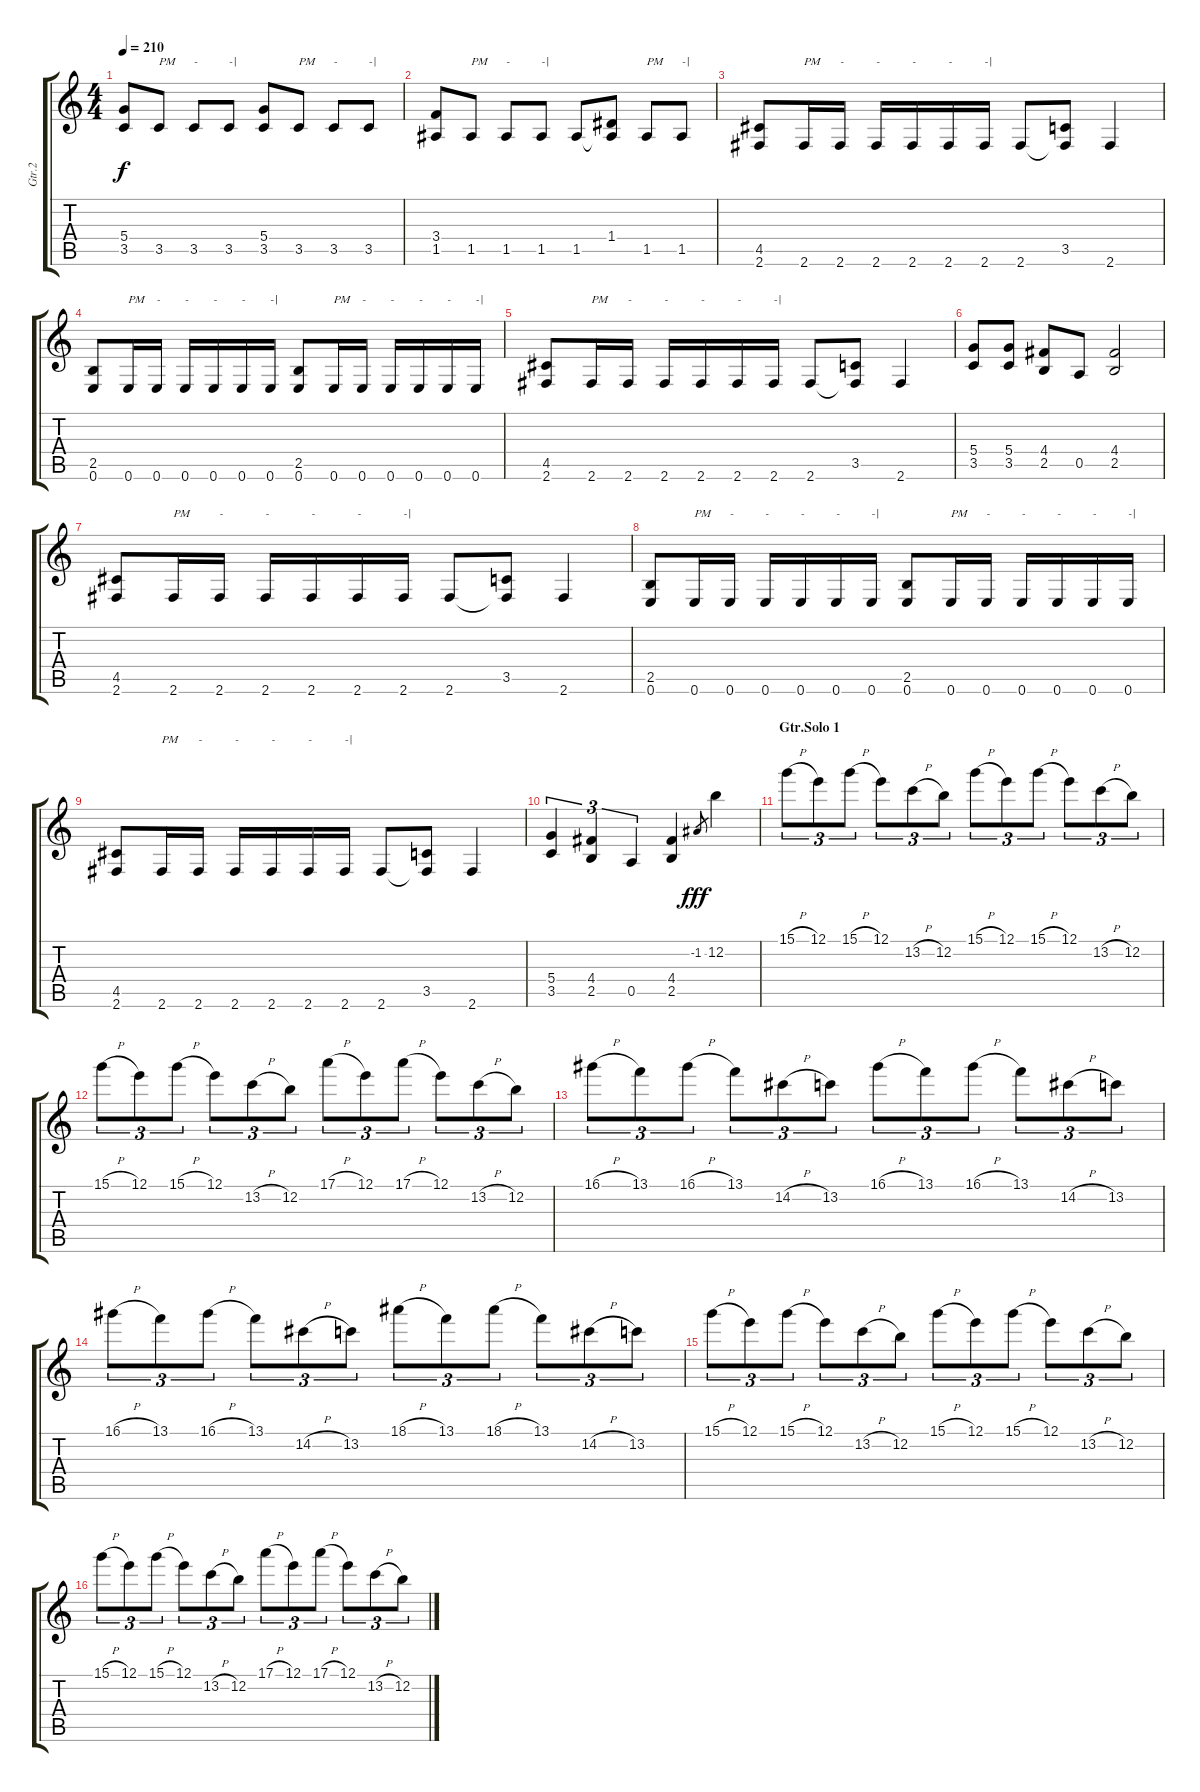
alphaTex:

\track ("Gtr.2" "Gtr.2") {instrument overdrivenguitar}
\staff {score tabs}
\tuning (E4 B3 G3 D3 A2 E2) {hide}
\ts (4 4)
\tempo 210
\clef g2
\ks c
(5.4 3.5).8{dy f} 3.5.8{txt "PM"} 3.5.8{txt "-"} 3.5.8{txt "-|"} (5.4 3.5).8 3.5.8{txt "PM"} 3.5.8{txt "-"} 3.5.8{txt "-|"} |
(3.4 1.5).8 1.5.8{txt "PM"} 1.5.8{txt "-"} 1.5.8{txt "-|"} 1.5.8 (1.4 1.5{t}).8 1.5.8{txt "PM"} 1.5.8{txt "-|"} |
(4.5 2.6).8 2.6.16{txt "PM"} 2.6.16{txt "-"} 2.6.16{txt "-"} 2.6.16{txt "-"} 2.6.16{txt "-"} 2.6.16{txt "-|"} 2.6.8 (3.5 2.6{t}).8 2.6.4 |
(2.5 0.6).8 0.6.16{txt "PM"} 0.6.16{txt "-"} 0.6.16{txt "-"} 0.6.16{txt "-"} 0.6.16{txt "-"} 0.6.16{txt "-|"} (2.5 0.6).8 0.6.16{txt "PM"} 0.6.16{txt "-"} 0.6.16{txt "-"} 0.6.16{txt "-"} 0.6.16{txt "-"} 0.6.16{txt "-|"} |
(4.5 2.6).8 2.6.16{txt "PM"} 2.6.16{txt "-"} 2.6.16{txt "-"} 2.6.16{txt "-"} 2.6.16{txt "-"} 2.6.16{txt "-|"} 2.6.8 (3.5 2.6{t}).8 2.6.4 |
(5.4 3.5).8 (5.4 3.5).8 (4.4 2.5).8 0.5.8 (4.4 2.5).2 |
(4.5 2.6).8 2.6.16{txt "PM"} 2.6.16{txt "-"} 2.6.16{txt "-"} 2.6.16{txt "-"} 2.6.16{txt "-"} 2.6.16{txt "-|"} 2.6.8 (3.5 2.6{t}).8 2.6.4 |
(2.5 0.6).8 0.6.16{txt "PM"} 0.6.16{txt "-"} 0.6.16{txt "-"} 0.6.16{txt "-"} 0.6.16{txt "-"} 0.6.16{txt "-|"} (2.5 0.6).8 0.6.16{txt "PM"} 0.6.16{txt "-"} 0.6.16{txt "-"} 0.6.16{txt "-"} 0.6.16{txt "-"} 0.6.16{txt "-|"} |
(4.5 2.6).8 2.6.16{txt "PM"} 2.6.16{txt "-"} 2.6.16{txt "-"} 2.6.16{txt "-"} 2.6.16{txt "-"} 2.6.16{txt "-|"} 2.6.8 (3.5 2.6{t}).8 2.6.4 |
(5.4 3.5).4{tu (3 2)} (4.4 2.5).4{tu (3 2)} 0.5.4{tu (3 2)} (4.4 2.5).4 -1.2.8{gr dy fff} 12.2.4 |
\section ("" "Gtr.Solo 1")
15.1{h}.8{tu (3 2)} 12.1.8{tu (3 2)} 15.1{h}.8{tu (3 2)} 12.1.8{tu (3 2)} 13.2{h}.8{tu (3 2)} 12.2.8{tu (3 2)} 15.1{h}.8{tu (3 2)} 12.1.8{tu (3 2)} 15.1{h}.8{tu (3 2)} 12.1.8{tu (3 2)} 13.2{h}.8{tu (3 2)} 12.2.8{tu (3 2)} |
15.1{h}.8{tu (3 2)} 12.1.8{tu (3 2)} 15.1{h}.8{tu (3 2)} 12.1.8{tu (3 2)} 13.2{h}.8{tu (3 2)} 12.2.8{tu (3 2)} 17.1{h}.8{tu (3 2)} 12.1.8{tu (3 2)} 17.1{h}.8{tu (3 2)} 12.1.8{tu (3 2)} 13.2{h}.8{tu (3 2)} 12.2.8{tu (3 2)} |
16.1{h}.8{tu (3 2)} 13.1.8{tu (3 2)} 16.1{h}.8{tu (3 2)} 13.1.8{tu (3 2)} 14.2{h}.8{tu (3 2)} 13.2.8{tu (3 2)} 16.1{h}.8{tu (3 2)} 13.1.8{tu (3 2)} 16.1{h}.8{tu (3 2)} 13.1.8{tu (3 2)} 14.2{h}.8{tu (3 2)} 13.2.8{tu (3 2)} |
16.1{h}.8{tu (3 2)} 13.1.8{tu (3 2)} 16.1{h}.8{tu (3 2)} 13.1.8{tu (3 2)} 14.2{h}.8{tu (3 2)} 13.2.8{tu (3 2)} 18.1{h}.8{tu (3 2)} 13.1.8{tu (3 2)} 18.1{h}.8{tu (3 2)} 13.1.8{tu (3 2)} 14.2{h}.8{tu (3 2)} 13.2.8{tu (3 2)} |
15.1{h}.8{tu (3 2)} 12.1.8{tu (3 2)} 15.1{h}.8{tu (3 2)} 12.1.8{tu (3 2)} 13.2{h}.8{tu (3 2)} 12.2.8{tu (3 2)} 15.1{h}.8{tu (3 2)} 12.1.8{tu (3 2)} 15.1{h}.8{tu (3 2)} 12.1.8{tu (3 2)} 13.2{h}.8{tu (3 2)} 12.2.8{tu (3 2)} |
15.1{h}.8{tu (3 2)} 12.1.8{tu (3 2)} 15.1{h}.8{tu (3 2)} 12.1.8{tu (3 2)} 13.2{h}.8{tu (3 2)} 12.2.8{tu (3 2)} 17.1{h}.8{tu (3 2)} 12.1.8{tu (3 2)} 17.1{h}.8{tu (3 2)} 12.1.8{tu (3 2)} 13.2{h}.8{tu (3 2)} 12.2.8{tu (3 2)}
